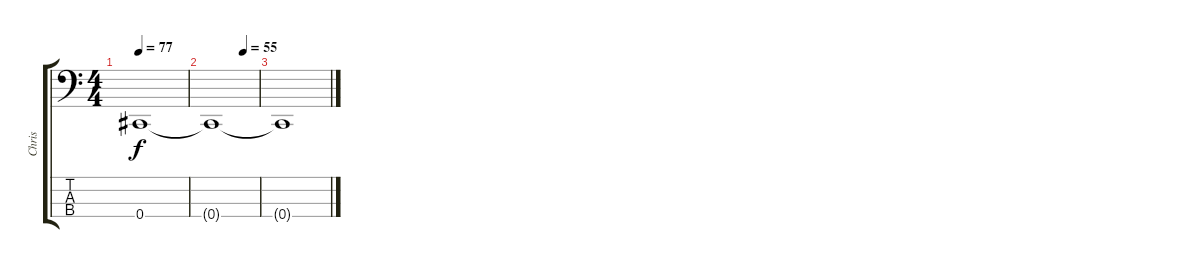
\track ("Chris" "Chris") {instrument electricbassfinger}
\staff {score tabs}
\tuning (Gb2 Db2 Ab1 Db1) {hide}
\ts (4 4)
\tempo 77
\clef f4
\ks c
0.4.1{dy f} |
\tempo (55 0.6875)
0.4{t}.1 |
0.4{t}.1
